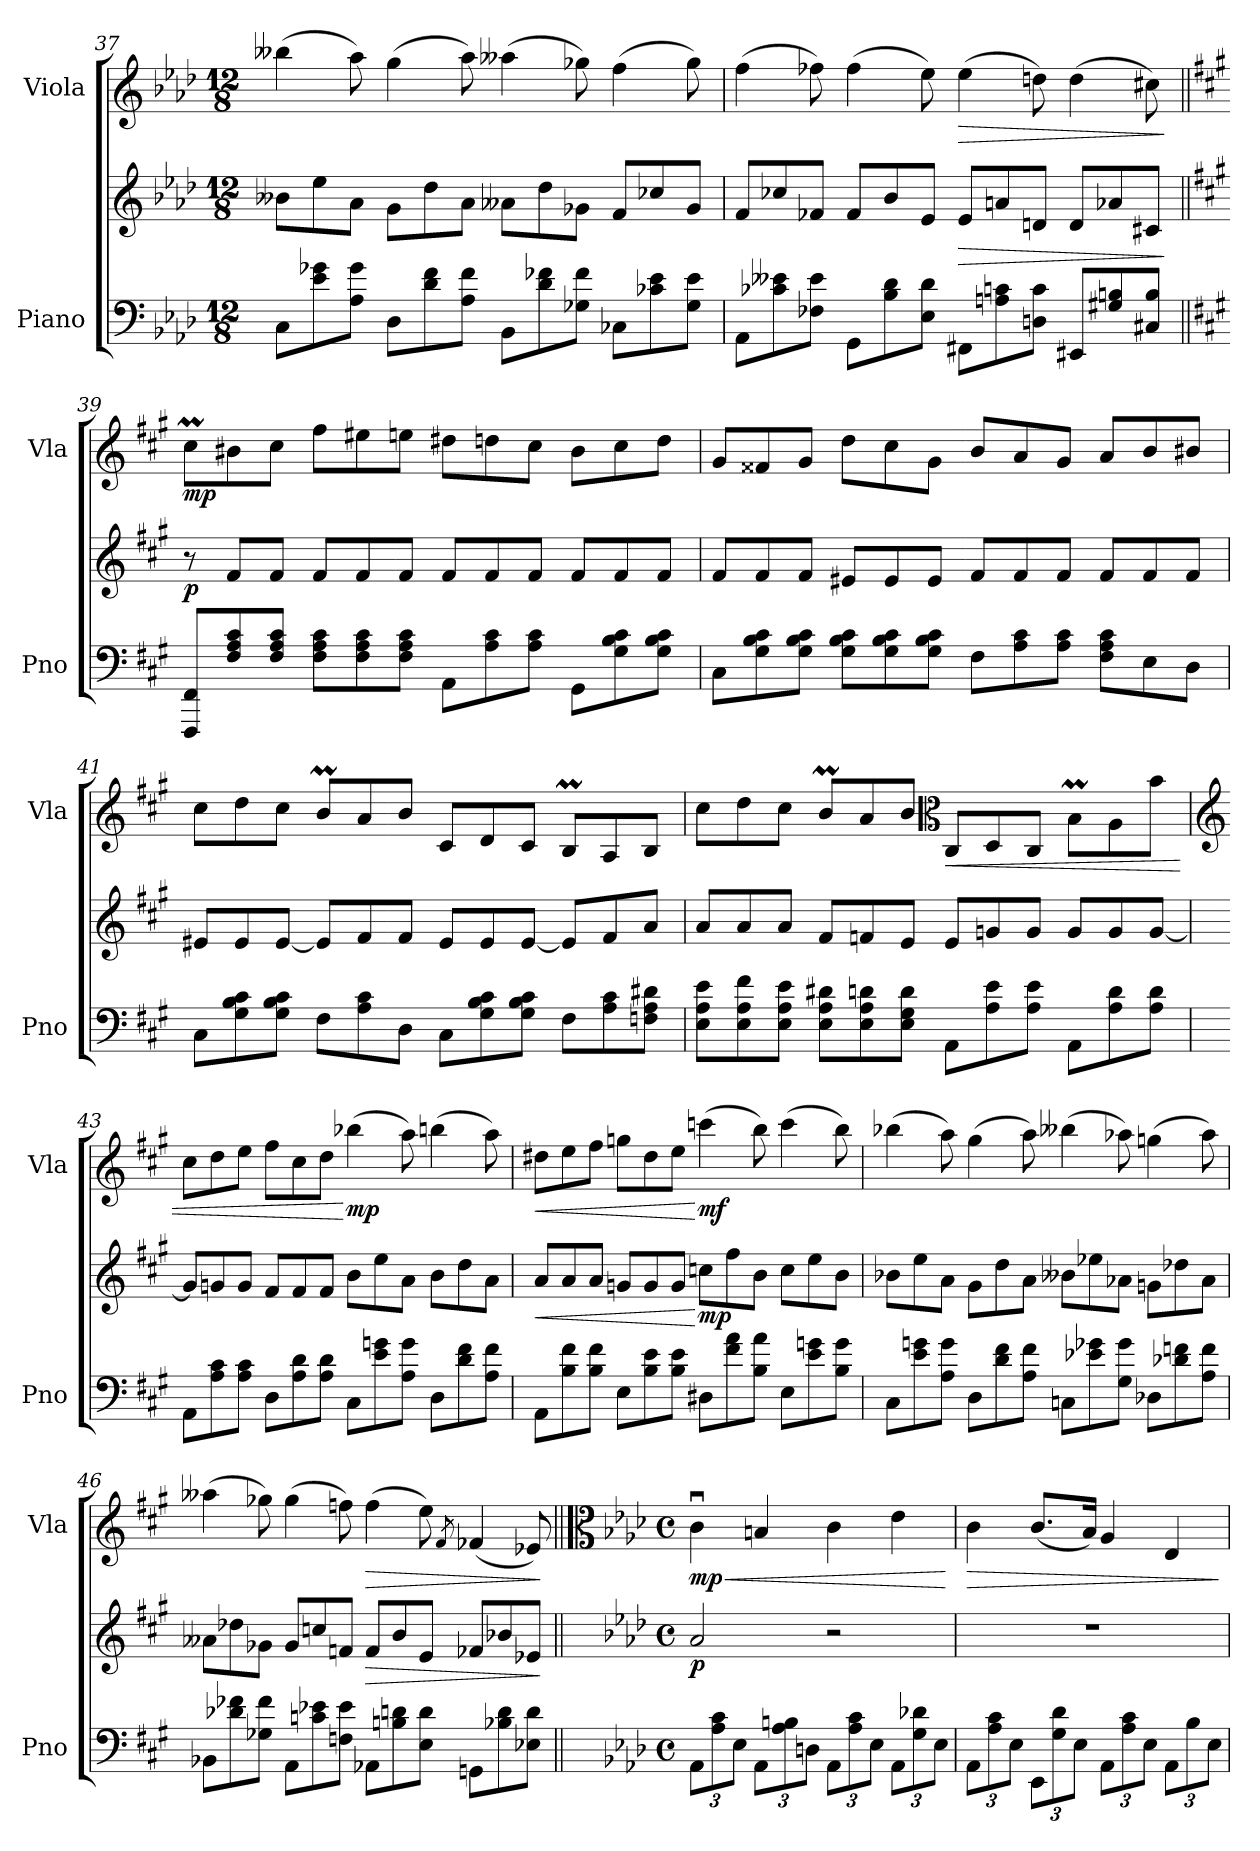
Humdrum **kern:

**kern	**kern	**dynam	**kern	**dynam
*part2	*part2	*part2	*part1	*part1
*staff3	*staff2	*staff2/3	*staff1	*staff1
*I"Piano	*	*	*I"Viola	*
*I'Pno	*	*	*I'Vla	*
!!LO:LB:g=z
*clefF4	*clefG2	*	*clefG2	*
*k[b-e-a-d-]	*k[b-e-a-d-]	*	*k[b-e-a-d-]	*
*M12/8	*M12/8	*	*M12/8	*
=37	=37	=37	=37	=37
8C\L	8b--X\L	.	(4bb--X\	.
8e-\ 8g-X\	8ee-\	.	.	.
8A-\ 8g-\J	8a-\J	.	8aa-\)	.
8D-\L	8g\L	.	(4gg\	.
8d-\ 8f\	8dd-\	.	.	.
8A-\ 8f\J	8a-\J	.	8aa-\)	.
8BB-\L	8a--X\L	.	(4aa--X\	.
8d-\ 8f-X\	8dd-\	.	.	.
8G-X\ 8f-\J	8g-X\J	.	8gg-X\)	.
8C-X\L	8f/L	.	(4ff\	.
8c-X\ 8e-\	8cc-X/	.	.	.
8G-\ 8e-\J	8g-/J	.	8gg-\)	.
=38	=38	=38	=38	=38
8AA-\L	8f/L	.	(4ff\	.
8c-X\ 8e--X\	8cc-X/	.	.	.
8F-X\ 8e--\J	8f-X/J	.	8ff-X\)	.
8GG\L	8f-/L	.	(4ff-\	.
8B-\ 8d-\	8b-/	.	.	.
8E-\ 8d-\J	8e-/J	.	8ee-\)	.
!	!	!LO:HP:b	!	!LO:HP:b
8FF#X\L	8e-/L	>	(4ee-\	>
8An\ 8cn\	8an/	.	.	.
8Dn\ 8c\J	8dn/J	.	8ddn\)	.
*	*	*	*MM105	*
8EE#X/L	8d/L	.	(4dd\	.
8G#X/ 8Bn/	8a-X/	.	.	.
*	*	*	*MM90	*
8C#X/ 8B/J	8c#X/J	.	8cc#X\)	.
.	.	]	.	]
!!LO:LB:g=z
=39||	=39||	=39||	=39||	=39||
*k[f#c#g#]	*k[f#c#g#]	*	*k[f#c#g#]	*
*	*	*	*MM113	*
!	!	!LO:DY:b	!	!LO:DY:b
8FFF#/ 8FF#/L	8r	p	8cc#m\L	mp
8F#/ 8A/ 8c#/	8f#/L	.	8b#X\	.
8F#/ 8A/ 8c#/J	8f#/J	.	8cc#\J	.
8F#\ 8A\ 8c#\L	8f#/L	.	8ff#\L	.
8F#\ 8A\ 8c#\	8f#/	.	8ee#X\	.
8F#\ 8A\ 8c#\J	8f#/J	.	8een\J	.
8AA\L	8f#/L	.	8dd#X\L	.
8A\ 8c#\	8f#/	.	8ddn\	.
8A\ 8c#\J	8f#/J	.	8cc#\J	.
8GG#\L	8f#/L	.	8b#\L	.
8G#\ 8B\ 8c#\	8f#/	.	8cc#\	.
8G#\ 8B\ 8c#\J	8f#/J	.	8dd\J	.
=40	=40	=40	=40	=40
8C#\L	8f#/L	.	8g#/L	.
8G#\ 8B\ 8c#\	8f#/	.	8f##X/	.
8G#\ 8B\ 8c#\J	8f#/J	.	8g#/J	.
8G#\ 8B\ 8c#\L	8e#X/L	.	8dd\L	.
8G#\ 8B\ 8c#\	8e#/	.	8cc#\	.
8G#\ 8B\ 8c#\J	8e#/J	.	8g#\J	.
8F#\L	8f#/L	.	8b/L	.
8A\ 8c#\	8f#/	.	8a/	.
8A\ 8c#\J	8f#/J	.	8g#/J	.
8F#\ 8A\ 8c#\L	8f#/L	.	8a/L	.
8E\	8f#/	.	8b/	.
8D\J	8f#/J	.	8b#X/J	.
=41	=41	=41	=41	=41
8C#\L	8e#X/L	.	8cc#\L	.
8G#\ 8B\ 8c#\	8e#/	.	8dd\	.
8G#\ 8B\ 8c#\J	[8e#/J	.	8cc#\J	.
8F#\L	8e#/L]	.	8bM/L	.
8A\ 8c#\	8f#/	.	8a/	.
8D\J	8f#/J	.	8b/J	.
8C#\L	8e#/L	.	8c#/L	.
8G#\ 8B\ 8c#\	8e#/	.	8d/	.
8G#\ 8B\ 8c#\J	[8e#/J	.	8c#/J	.
8F#\L	8e#/L]	.	8BM/L	.
8A\ 8c#\	8f#/	.	8A/	.
8Fn\ 8A\ 8d#X\J	8a/J	.	8B/J	.
!!LO:LB:g=z
=42	=42	=42	=42	=42
8E\ 8A\ 8e\L	8a/L	.	8cc#\L	.
8E\ 8A\ 8f#\	8a/	.	8dd\	.
8E\ 8A\ 8e\J	8a/J	.	8cc#\J	.
8E\ 8A\ 8d#X\L	8f#/L	.	8bM/L	.
8E\ 8A\ 8dn\	8fn/	.	8a/	.
8E\ 8G#\ 8d\J	8e/J	.	8b/J	.
*	*	*	*clefC3	*
!	!	!	!	!LO:HP:b
8AA\L	8e/L	.	8C#/L	<
8A\ 8e\	8gn/	.	8D/	.
8A\ 8e\J	8g/J	.	8C#/J	.
8AA\L	8g/L	.	8BM\L	.
8A\ 8d\	8g/	.	8A\	.
8A\ 8d\J	[8g/J	.	8b\J	.
=43	=43	=43	=43	=43
*	*	*	*clefG2	*
8AA\L	8g/L]	.	8cc#\L	.
8A\ 8c#\	8gn/	.	8dd\	.
8A\ 8c#\J	8g/J	.	8ee\J	.
8D\L	8f#/L	.	8ff#\L	.
8A\ 8d\	8f#/	.	8cc#\	.
8A\ 8d\J	8f#/J	.	8dd\J	.
!	!	!	!	!LO:DY:n=1:b
8C#\L	8b\L	.	(4bb-X\	[ mp
8e\ 8gn\	8ee\	.	.	.
8A\ 8g\J	8a\J	.	8aa\)	.
8D\L	8b\L	.	(4bbn\	.
8d\ 8f#\	8dd\	.	.	.
8A\ 8f#\J	8a\J	.	8aa\)	.
=44	=44	=44	=44	=44
!	!	!LO:HP:b	!	!LO:HP:b
8AA\L	8a/L	<	8dd#X\L	<
8B\ 8f#\	8a/	.	8ee\	.
8B\ 8f#\J	8a/J	.	8ff#\J	.
8E\L	8gn/L	.	8ggn\L	.
8B\ 8e\	8g/	.	8dd#\	.
8B\ 8e\J	8g/J	.	8ee\J	.
!	!	!LO:DY:n=1:b	!	!LO:DY:n=1:b
8D#X\L	8ccn\L	[ mp	(4cccn\	[ mf
8f#\ 8a\	8ff#\	.	.	.
8B\ 8a\J	8b\J	.	8bb\)	.
8E\L	8cc\L	.	(4ccc\	.
8e\ 8gn\	8ee\	.	.	.
8B\ 8g\J	8b\J	.	8bb\)	.
!!LO:PB:g=z
=45	=45	=45	=45	=45
8C#\L	8b-X\L	.	(4bb-X\	.
8e\ 8gn\	8ee\	.	.	.
8A\ 8g\J	8a\J	.	8aa\)	.
8D\L	8g#\L	.	(4gg#\	.
8d\ 8f#\	8dd\	.	.	.
8A\ 8f#\J	8a\J	.	8aa\)	.
8Cn\L	8b--X\L	.	(4bb--X\	.
8e-X\ 8g-X\	8ee-X\	.	.	.
8G#\ 8g-\J	8a-X\J	.	8aa-X\)	.
8D-X\L	8gn\L	.	(4ggn\	.
8d-X\ 8fn\	8dd-X\	.	.	.
8A\ 8f\J	8a-\J	.	8aa-\)	.
=46	=46	=46	=46	=46
*	*	*	*MM105	*
8BB-X\L	8a--X\L	.	(4aa--X\	.
8d-X\ 8f-X\	8dd-X\	.	.	.
8G-X\ 8f-\J	8g-X\J	.	8gg-X\)	.
*	*	*	*MM98	*
8AA\L	8g-/L	.	(4gg-\	.
8cn\ 8e-X\	8ccn/	.	.	.
8Fn\ 8e-\J	8fn/J	.	8ffn\)	.
*	*	*	*MM90	*
!	!	!LO:HP:b	!	!LO:HP:b
8AA-X\L	8f/L	>	(4ff\	>
8Bn\ 8dn\	8b/	.	.	.
8E\ 8d\J	8e/J	.	8ee\)	.
*	*	*	*MM83	*
.	.	.	8qf#/	.
8GGn\L	8f-X/L	.	(4f-X/	.
8B-X\ 8d\	8b-X/	.	.	.
*	*	*	*MM69	*
8E-X\ 8d\J	8e-X/J	.	8e-X/)	.
.	.	]	.	]
!!LO:LB:g=z
=47||	=47||	=47||	=47||	=47||
*	*	*	*clefC3	*
*k[b-e-a-d-]	*k[b-e-a-d-]	*	*k[b-e-a-d-]	*
*M4/4	*M4/4	*	*M4/4	*
*met(c)	*met(c)	*	*met(c)	*
*Xbrackettup	*	*	*	*
*	*	*	*MM52	*
!	!	!LO:DY:b	!	!LO:HP:b
!	!	!	!	!LO:DY:n=1:b
12AA-\L	2a-/	p	4cu\	< mp
12A-\ 12c\	.	.	.	.
12E-\J	.	.	.	.
12AA-\L	.	.	4Bn/	.
12A-\ 12Bn\	.	.	.	.
12Dn\J	.	.	.	.
12AA-\L	2r	.	4c\	.
12A-\ 12c\	.	.	.	.
12E-\J	.	.	.	.
12AA-\L	.	.	4e-\	.
12G\ 12d-X\	.	.	.	.
12E-\J	.	.	.	.
.	.	.	.	[
=48	=48	=48	=48	=48
!	!	!	!	!LO:HP:b
12AA-\L	1r	.	4c\	>
12A-\ 12c\	.	.	.	.
12E-\J	.	.	.	.
12EE-\L	.	.	(8.c/L	.
12G\ 12d-\	.	.	.	.
12E-\J	.	.	.	.
.	.	.	16B-/Jk)	.
12AA-\L	.	.	4A-/	.
12A-\ 12c\	.	.	.	.
12E-\J	.	.	.	.
12AA-\L	.	.	4E-/	.
12B-\	.	.	.	.
12E-\J	.	.	.	.
.	.	.	.	]
=	=	=	=	=
*-	*-	*-	*-	*-
